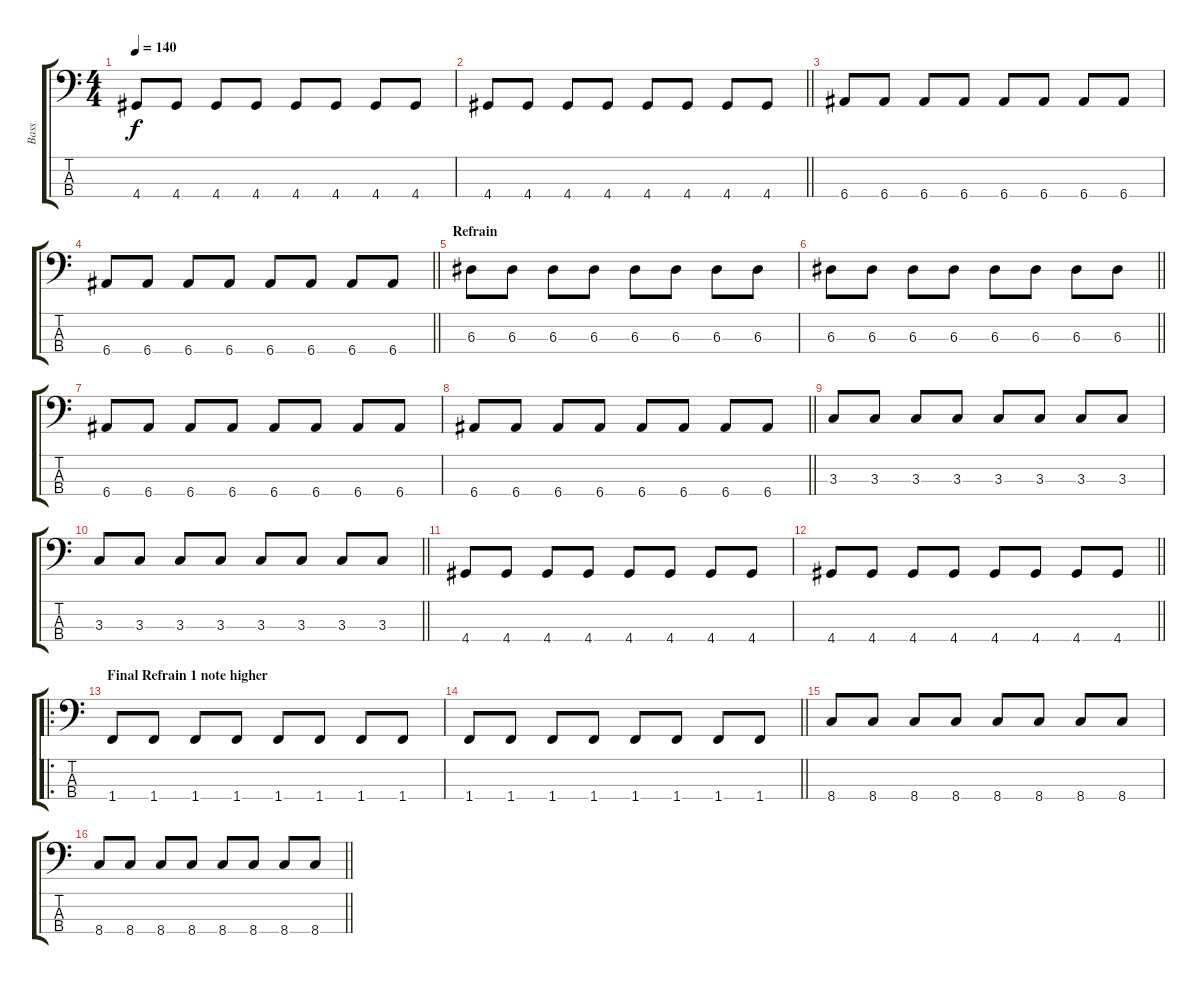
\track ("Bass" "Bass") {instrument electricbasspick}
\staff {score tabs}
\tuning (G2 D2 A1 E1) {hide}
\ts (4 4)
\tempo 140
\clef f4
\ks c
4.4.8{dy f} 4.4.8 4.4.8 4.4.8 4.4.8 4.4.8 4.4.8 4.4.8 |
\barLineRight lightlight
4.4.8 4.4.8 4.4.8 4.4.8 4.4.8 4.4.8 4.4.8 4.4.8 |
6.4.8 6.4.8 6.4.8 6.4.8 6.4.8 6.4.8 6.4.8 6.4.8 |
\barLineRight lightlight
6.4.8 6.4.8 6.4.8 6.4.8 6.4.8 6.4.8 6.4.8 6.4.8 |
\section ("" "Refrain")
6.3.8 6.3.8 6.3.8 6.3.8 6.3.8 6.3.8 6.3.8 6.3.8 |
\barLineRight lightlight
6.3.8 6.3.8 6.3.8 6.3.8 6.3.8 6.3.8 6.3.8 6.3.8 |
6.4.8 6.4.8 6.4.8 6.4.8 6.4.8 6.4.8 6.4.8 6.4.8 |
\barLineRight lightlight
6.4.8 6.4.8 6.4.8 6.4.8 6.4.8 6.4.8 6.4.8 6.4.8 |
3.3.8 3.3.8 3.3.8 3.3.8 3.3.8 3.3.8 3.3.8 3.3.8 |
\barLineRight lightlight
3.3.8 3.3.8 3.3.8 3.3.8 3.3.8 3.3.8 3.3.8 3.3.8 |
4.4.8 4.4.8 4.4.8 4.4.8 4.4.8 4.4.8 4.4.8 4.4.8 |
\barLineRight lightlight
4.4.8 4.4.8 4.4.8 4.4.8 4.4.8 4.4.8 4.4.8 4.4.8 |
\ro
\section ("" "Final Refrain 1 note higher")
1.4.8 1.4.8 1.4.8 1.4.8 1.4.8 1.4.8 1.4.8 1.4.8 |
\barLineRight lightlight
1.4.8 1.4.8 1.4.8 1.4.8 1.4.8 1.4.8 1.4.8 1.4.8 |
8.4.8 8.4.8 8.4.8 8.4.8 8.4.8 8.4.8 8.4.8 8.4.8 |
\barLineRight lightlight
8.4.8 8.4.8 8.4.8 8.4.8 8.4.8 8.4.8 8.4.8 8.4.8
